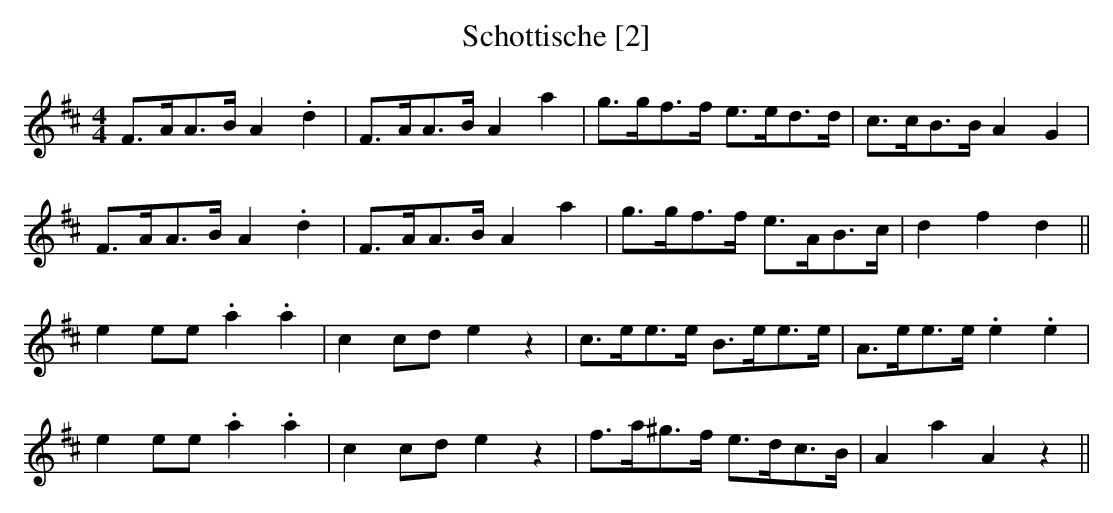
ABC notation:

X:1
T:Schottische [2]
M:4/4
L:1/8
K:D
F>AA>B A2.d2|F>AA>B A2a2|g>gf>f e>ed>d|c>cB>B A2G2|
F>AA>B A2.d2|F>AA>B A2a2|g>gf>f e>AB>c|d2f2d2||
e2 ee .a2.a2|c2 cd e2z2|c>ee>e B>ee>e|A>ee>e .e2.e2|
e2 ee .a2.a2|c2 cd e2z2|f>a^g>f e>dc>B|A2a2A2z2||
